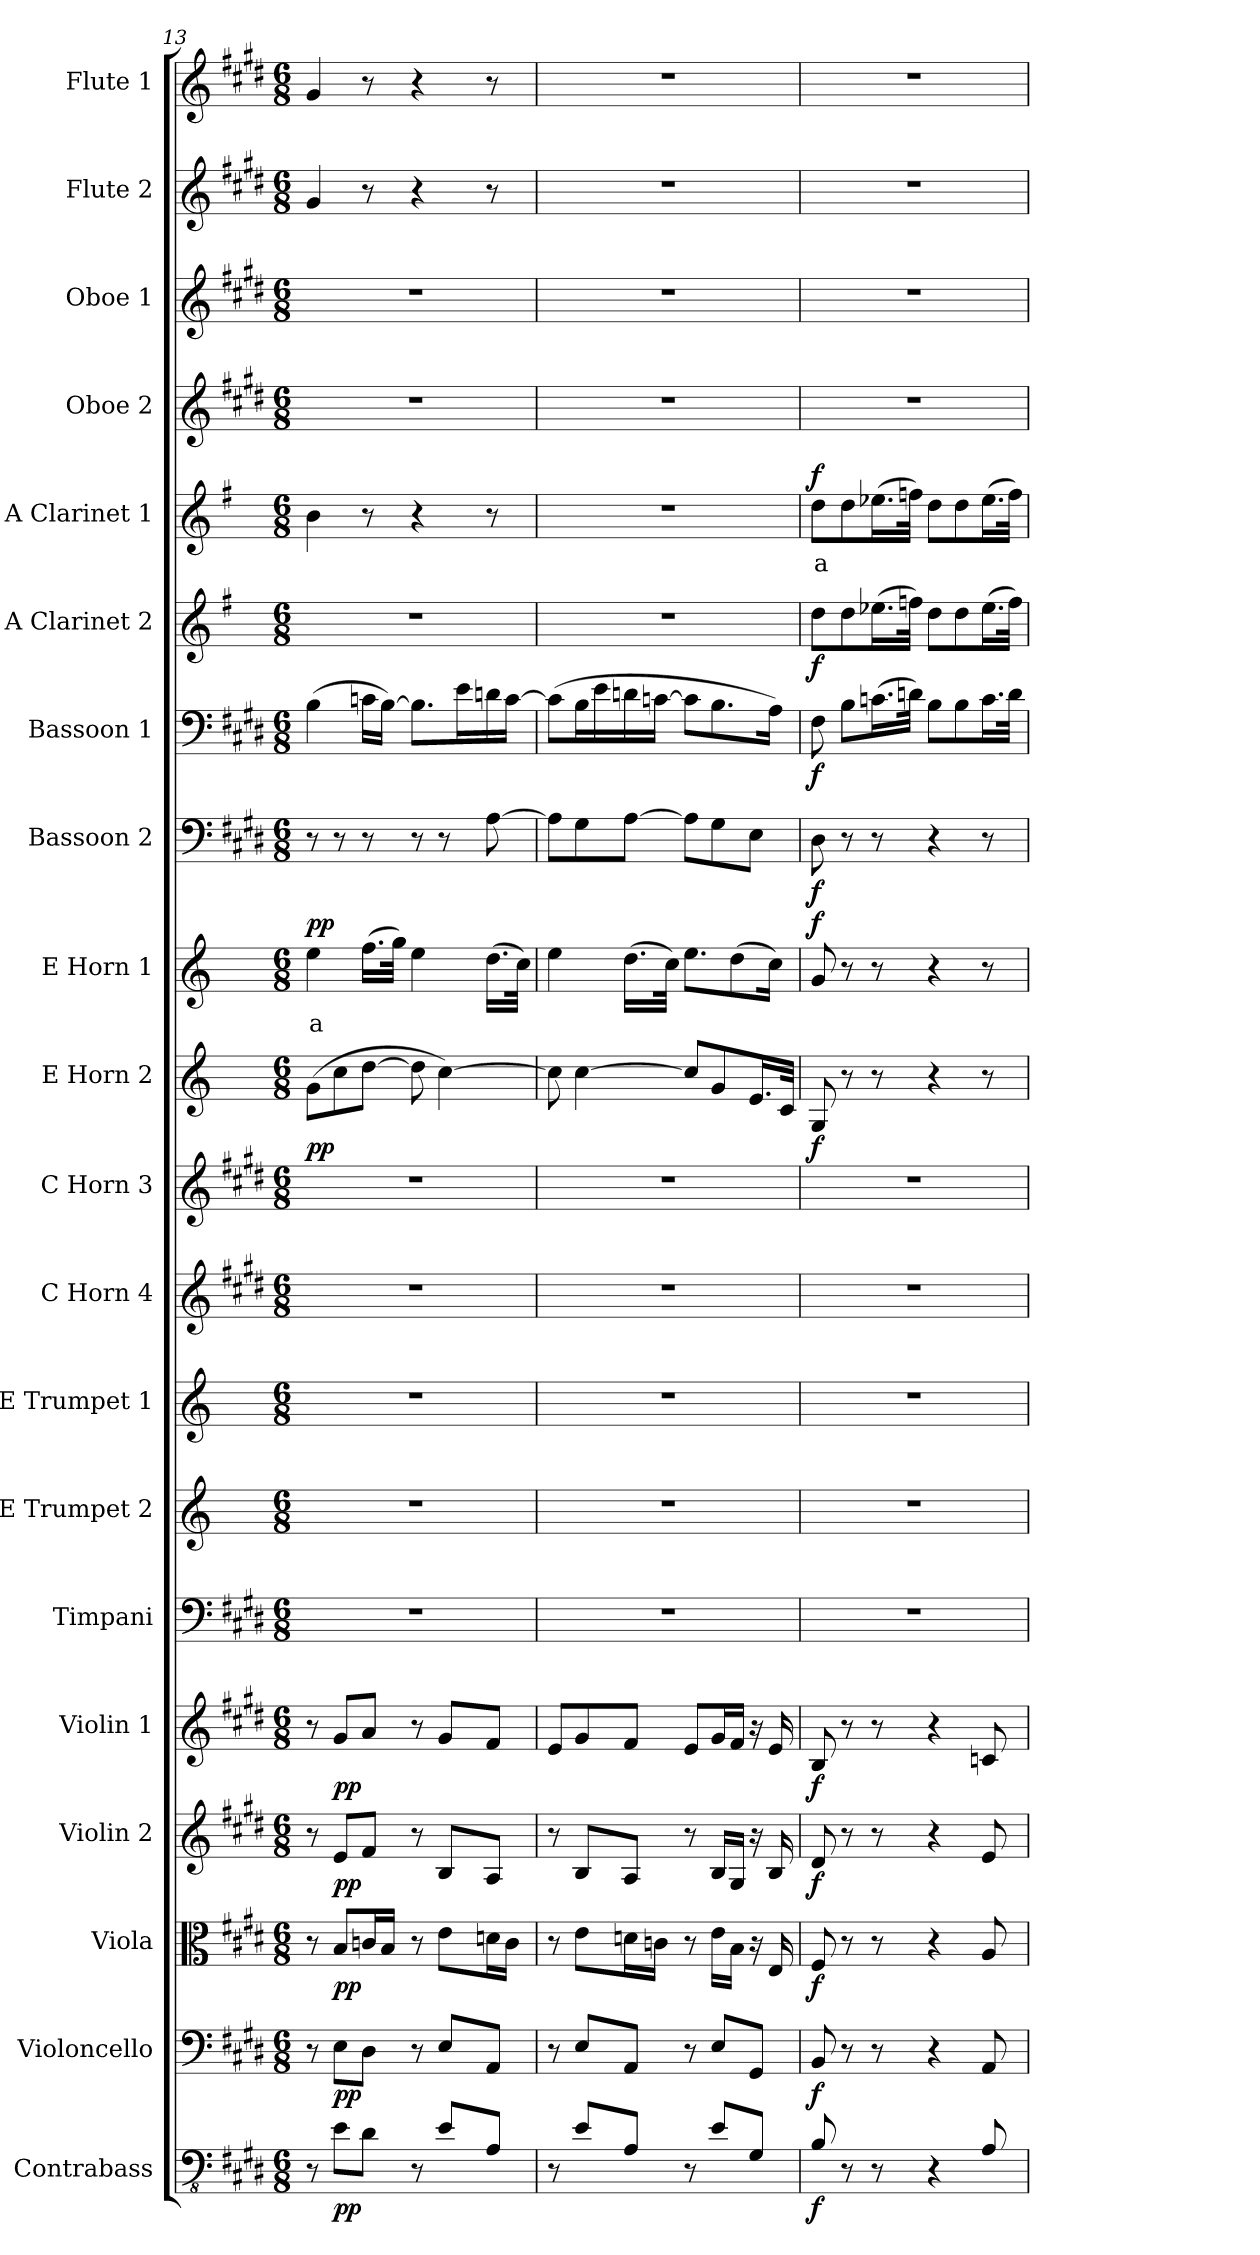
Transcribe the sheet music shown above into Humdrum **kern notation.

**kern	**dynam	**kern	**dynam	**kern	**dynam	**kern	**dynam	**kern	**dynam	**kern	**kern	**kern	**kern	**kern	**kern	**dynam	**kern	**text	**dynam	**kern	**dynam	**kern	**dynam	**kern	**dynam	**kern	**text	**dynam	**kern	**kern	**kern	**kern
*part20	*part20	*part19	*part19	*part18	*part18	*part17	*part17	*part16	*part16	*part15	*part14	*part13	*part12	*part11	*part10	*part10	*part9	*part9	*part9	*part8	*part8	*part7	*part7	*part6	*part6	*part5	*part5	*part5	*part4	*part3	*part2	*part1
*staff20	*staff20	*staff19	*staff19	*staff18	*staff18	*staff17	*staff17	*staff16	*staff16	*staff15	*staff14	*staff13	*staff12	*staff11	*staff10	*staff10	*staff9	*staff9	*staff9	*staff8	*staff8	*staff7	*staff7	*staff6	*staff6	*staff5	*staff5	*staff5	*staff4	*staff3	*staff2	*staff1
*I"Contrabass	*	*I"Violoncello	*	*I"Viola	*	*I"Violin 2	*	*I"Violin 1	*	*I"Timpani	*I"E Trumpet 2	*I"E Trumpet 1	*I"C Horn 4	*I"C Horn 3	*I"E Horn 2	*	*I"E Horn 1	*	*	*I"Bassoon 2	*	*I"Bassoon 1	*	*I"A Clarinet 2	*	*I"A Clarinet 1	*	*	*I"Oboe 2	*I"Oboe 1	*I"Flute 2	*I"Flute 1
*I'Cb	*	*I'Vc	*	*I'Vla	*	*I'Vln 2	*	*I'Vln 1	*	*I'Timp	*I'Tpt 2	*I'Tpt 1	*I'Hn 4	*I'Hn 3	*I'Hn 2	*	*I'Hn 1	*	*	*I'Bsn 2	*	*I'Bsn 1	*	*I'Cl 2	*	*I'Cl 1	*	*	*I'Ob 2	*I'Ob 1	*I'Fl 2	*I'Fl 1
*clefFv4	*	*clefF4	*	*clefC3	*	*clefG2	*	*clefG2	*	*clefF4	*clefG2	*clefG2	*clefG2	*clefG2	*clefG2	*	*clefG2	*	*	*clefF4	*	*clefF4	*	*clefG2	*	*clefG2	*	*	*clefG2	*clefG2	*clefG2	*clefG2
*ITrd7c12	*	*	*	*	*	*	*	*	*	*	*ITrd-2c-4	*ITrd-2c-4	*ITrd7c12	*ITrd7c12	*ITrd5c8	*	*ITrd5c8	*	*	*	*	*	*	*ITrd2c3	*	*ITrd2c3	*	*	*	*	*	*
*k[f#c#g#d#]	*	*k[f#c#g#d#]	*	*k[f#c#g#d#]	*	*k[f#c#g#d#]	*	*k[f#c#g#d#]	*	*k[f#c#g#d#]	*k[f#c#g#d#]	*k[f#c#g#d#]	*k[f#c#g#d#]	*k[f#c#g#d#]	*k[f#c#g#d#]	*	*k[f#c#g#d#]	*	*	*k[f#c#g#d#]	*	*k[f#c#g#d#]	*	*k[f#c#g#d#]	*	*k[f#c#g#d#]	*	*	*k[f#c#g#d#]	*k[f#c#g#d#]	*k[f#c#g#d#]	*k[f#c#g#d#]
*M6/8	*	*M6/8	*	*M6/8	*	*M6/8	*	*M6/8	*	*M6/8	*M6/8	*M6/8	*M6/8	*M6/8	*M6/8	*	*M6/8	*	*	*M6/8	*	*M6/8	*	*M6/8	*	*M6/8	*	*	*M6/8	*M6/8	*M6/8	*M6/8
=13	=13	=13	=13	=13	=13	=13	=13	=13	=13	=13	=13	=13	=13	=13	=13	=13	=13	=13	=13	=13	=13	=13	=13	=13	=13	=13	=13	=13	=13	=13	=13	=13
!	!	!	!	!	!	!	!	!	!	!	!	!	!	!	!	!LO:DY:b	!	!LO:LY:b:color=#FF0000	!LO:DY:b	!	!	!	!	!	!	!	!	!	!	!	!	!
8r	.	8r	.	8r	.	8r	.	8r	.	2.r	2.r	2.r	2.r	2.r	(8B\L	pp	4g#\	a	pp	8r	.	(4B\	.	2.r	.	4g#\	.	.	2.r	2.r	4g#/	4g#/
!	!LO:DY:b	!	!LO:DY:b	!	!LO:DY:b	!	!LO:DY:b	!	!LO:DY:b	!	!	!	!	!	!	!	!	!	!	!	!	!	!	!	!	!	!	!	!	!	!	!
8EE\L	pp	8E\L	pp	8B/L	pp	8e/L	pp	8g#/L	pp	.	.	.	.	.	8e\	.	.	.	.	8r	.	.	.	.	.	.	.	.	.	.	.	.
8DD#\J	.	8D#\J	.	16cn/L	.	8f#/J	.	8a/J	.	.	.	.	.	.	[8f#\J	.	(16.a\LL	.	.	8r	.	16cn\LL	.	.	.	8r	.	.	.	.	8r	8r
.	.	.	.	16B/JJ	.	.	.	.	.	.	.	.	.	.	.	.	.	.	.	.	.	[16B\JJ)	.	.	.	.	.	.	.	.	.	.
.	.	.	.	.	.	.	.	.	.	.	.	.	.	.	.	.	32b\JJk)	.	.	.	.	.	.	.	.	.	.	.	.	.	.	.
8r	.	8r	.	8r	.	8r	.	8r	.	.	.	.	.	.	8f#\]	.	4g#\	.	.	8r	.	8.B\L]	.	.	.	4r	.	.	.	.	4r	4r
8EE/L	.	8E/L	.	8e\L	.	8B/L	.	8g#/L	.	.	.	.	.	.	[4e\)	.	.	.	.	8r	.	.	.	.	.	.	.	.	.	.	.	.
.	.	.	.	.	.	.	.	.	.	.	.	.	.	.	.	.	.	.	.	.	.	16e\L	.	.	.	.	.	.	.	.	.	.
8AAA/J	.	8AA/J	.	16dn\L	.	8A/J	.	8f#/J	.	.	.	.	.	.	.	.	(16.f#\LL	.	.	[8A\	.	16dn\	.	.	.	8r	.	.	.	.	8r	8r
.	.	.	.	16c\JJ	.	.	.	.	.	.	.	.	.	.	.	.	.	.	.	.	.	[16c\JJ	.	.	.	.	.	.	.	.	.	.
.	.	.	.	.	.	.	.	.	.	.	.	.	.	.	.	.	32e\JJk)	.	.	.	.	.	.	.	.	.	.	.	.	.	.	.
=14	=14	=14	=14	=14	=14	=14	=14	=14	=14	=14	=14	=14	=14	=14	=14	=14	=14	=14	=14	=14	=14	=14	=14	=14	=14	=14	=14	=14	=14	=14	=14	=14
8r	.	8r	.	8r	.	8r	.	8e/L	.	2.r	2.r	2.r	2.r	2.r	8e\]	.	4g#\	.	.	8A\L]	.	(8c\L]	.	2.r	.	2.r	.	.	2.r	2.r	2.r	2.r
8EE/L	.	8E/L	.	8e\L	.	8B/L	.	8g#/	.	.	.	.	.	.	[4e\	.	.	.	.	8G#\	.	16B\L	.	.	.	.	.	.	.	.	.	.
.	.	.	.	.	.	.	.	.	.	.	.	.	.	.	.	.	.	.	.	.	.	16e\	.	.	.	.	.	.	.	.	.	.
8AAA/J	.	8AA/J	.	16dn\L	.	8A/J	.	8f#/J	.	.	.	.	.	.	.	.	(16.f#\LL	.	.	[8A\J	.	16dn\	.	.	.	.	.	.	.	.	.	.
.	.	.	.	16cn\JJ	.	.	.	.	.	.	.	.	.	.	.	.	.	.	.	.	.	[16cn\JJ	.	.	.	.	.	.	.	.	.	.
.	.	.	.	.	.	.	.	.	.	.	.	.	.	.	.	.	32e\JJk)	.	.	.	.	.	.	.	.	.	.	.	.	.	.	.
8r	.	8r	.	8r	.	8r	.	8e/L	.	.	.	.	.	.	8e/L]	.	8.g#\L	.	.	8A\L]	.	8c\L]	.	.	.	.	.	.	.	.	.	.
8EE/L	.	8E/L	.	16e\LL	.	16B/LL	.	16g#/L	.	.	.	.	.	.	8B/	.	.	.	.	8G#\	.	8.B\	.	.	.	.	.	.	.	.	.	.
.	.	.	.	16B\JJ	.	16G#/JJ	.	16f#/JJ	.	.	.	.	.	.	.	.	(8f#\	.	.	.	.	.	.	.	.	.	.	.	.	.	.	.
8GGG#/J	.	8GG#/J	.	16r	.	16r	.	16r	.	.	.	.	.	.	16.G#/L	.	.	.	.	8E\J	.	.	.	.	.	.	.	.	.	.	.	.
.	.	.	.	16E/	.	16B/	.	16e/	.	.	.	.	.	.	.	.	16e\Jk)	.	.	.	.	16A\Jk)	.	.	.	.	.	.	.	.	.	.
.	.	.	.	.	.	.	.	.	.	.	.	.	.	.	32E/JJk	.	.	.	.	.	.	.	.	.	.	.	.	.	.	.	.	.
=15	=15	=15	=15	=15	=15	=15	=15	=15	=15	=15	=15	=15	=15	=15	=15	=15	=15	=15	=15	=15	=15	=15	=15	=15	=15	=15	=15	=15	=15	=15	=15	=15
!	!LO:DY:b	!	!LO:DY:b	!	!LO:DY:b	!	!LO:DY:b	!	!LO:DY:b	!	!	!	!	!	!	!LO:DY:b	!	!	!LO:DY:b	!	!LO:DY:b	!	!LO:DY:b	!	!LO:DY:b	!	!LO:LY:b:color=#FF0000	!LO:DY:b	!	!	!	!
8BBB/	f	8BB/	f	8F#/	f	8d#/	f	8B/	f	2.r	2.r	2.r	2.r	2.r	8BB/	f	8B/	.	f	8D#\	f	8F#\	f	8b\L	f	8b\L	a	f	2.r	2.r	2.r	2.r
8r	.	8r	.	8r	.	8r	.	8r	.	.	.	.	.	.	8r	.	8r	.	.	8r	.	8B\L	.	8b\	.	8b\	.	.	.	.	.	.
8r	.	8r	.	8r	.	8r	.	8r	.	.	.	.	.	.	8r	.	8r	.	.	8r	.	(16.cn\L	.	(16.ccn\L	.	(16.ccn\L	.	.	.	.	.	.
.	.	.	.	.	.	.	.	.	.	.	.	.	.	.	.	.	.	.	.	.	.	32dn\JJk)	.	32ddn\JJk)	.	32ddn\JJk)	.	.	.	.	.	.
4r	.	4r	.	4r	.	4r	.	4r	.	.	.	.	.	.	4r	.	4r	.	.	4r	.	8B\L	.	8b\L	.	8b\L	.	.	.	.	.	.
.	.	.	.	.	.	.	.	.	.	.	.	.	.	.	.	.	.	.	.	.	.	8B\	.	8b\	.	8b\	.	.	.	.	.	.
8AAA/	.	8AA/	.	8A/	.	8e/	.	8cn/	.	.	.	.	.	.	8r	.	8r	.	.	8r	.	16.c\L	.	(16.cc\L	.	(16.cc\L	.	.	.	.	.	.
.	.	.	.	.	.	.	.	.	.	.	.	.	.	.	.	.	.	.	.	.	.	32d\JJk	.	32dd\JJk)	.	32dd\JJk)	.	.	.	.	.	.
=	=	=	=	=	=	=	=	=	=	=	=	=	=	=	=	=	=	=	=	=	=	=	=	=	=	=	=	=	=	=	=	=
*-	*-	*-	*-	*-	*-	*-	*-	*-	*-	*-	*-	*-	*-	*-	*-	*-	*-	*-	*-	*-	*-	*-	*-	*-	*-	*-	*-	*-	*-	*-	*-	*-
